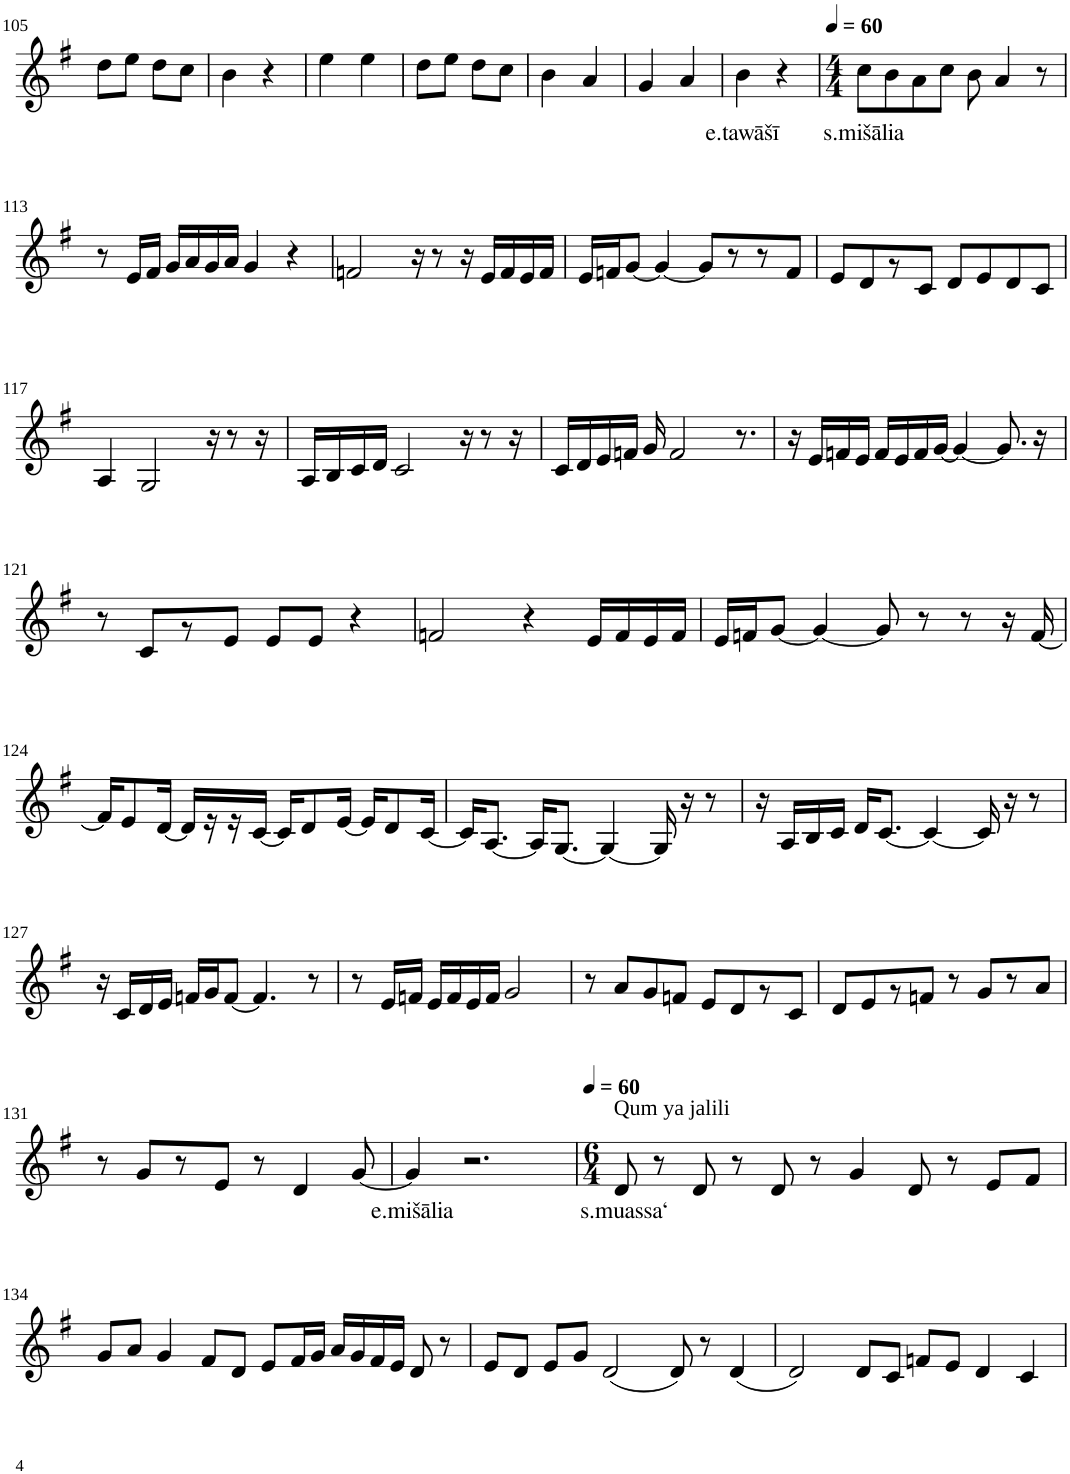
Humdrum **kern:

**kern	**text
*part1	*part1
*staff1	*staff1
*I"Violin	*
!!LO:PB:g=z
*clefG2	*
*k[f#]	*
*G:	*
*M2/4	*
=105	=105
8dd\L	.
8ee\J	.
8dd\L	.
8cc\J	.
=106	=106
4b\	.
4r	.
=107	=107
4ee\	.
4ee\	.
=108	=108
8dd\L	.
8ee\J	.
8dd\L	.
8cc\J	.
=109	=109
4b\	.
4a/	.
=110	=110
4g/	.
4a/	.
=111	=111
!	!LO:LY:b
4b\	e.tawāšī
4r	.
=112	=112
*M4/4	*
*MM60	*
!	!LO:LY:b
8cc\L	s.mišālia
8b\	.
8a\	.
8cc\J	.
8b\	.
4a/	.
8r	.
!!LO:LB:g=z
=113	=113
8r	.
16e/LL	.
16f#/JJ	.
16g/LL	.
16a/	.
16g/	.
16a/JJ	.
4g/	.
4r	.
=114	=114
2fn/	.
16r	.
8r	.
16r	.
16e/LL	.
16f/	.
16e/	.
16f/JJ	.
=115	=115
16e/LL	.
16fn/J	.
[8g/J	.
4g/_	.
8g/L]	.
8r	.
8r	.
8f/J	.
=116	=116
8e/L	.
8d/	.
8r	.
8c/J	.
8d/L	.
8e/	.
8d/	.
8c/J	.
!!LO:LB:g=z
=117	=117
4A/	.
2G/	.
16r	.
8r	.
16r	.
=118	=118
16A/LL	.
16B/	.
16c/	.
16d/JJ	.
2c/	.
16r	.
8r	.
16r	.
=119	=119
16c/LL	.
16d/	.
16e/	.
16fn/JJ	.
16g/	.
2f/	.
8.r	.
=120	=120
16r	.
16e/LL	.
16fn/	.
16e/JJ	.
16f/LL	.
16e/	.
16f/	.
[16g/JJ	.
4g/_	.
8.g/]	.
16r	.
!!LO:LB:g=z
=121	=121
8r	.
8c/L	.
8r	.
8e/J	.
8e/L	.
8e/J	.
4r	.
=122	=122
2fn/	.
4r	.
16e/LL	.
16f/	.
16e/	.
16f/JJ	.
=123	=123
16e/LL	.
16fn/J	.
[8g/J	.
4g/_	.
8g/]	.
8r	.
8r	.
16r	.
[16f/	.
!!LO:LB:g=z
=124	=124
16f/KL]	.
8e/	.
[16d/Jk	.
16d/LL]	.
16r	.
16r	.
[16c/JJ	.
16c/KL]	.
8d/	.
[16e/Jk	.
16e/KL]	.
8d/	.
[16c/Jk	.
=125	=125
16c/KL]	.
[8.A/J	.
16A/KL]	.
[8.G/J	.
4G/_	.
16G/]	.
16r	.
8r	.
=126	=126
16r	.
16A/LL	.
16B/	.
16c/JJ	.
16d/KL	.
[8.c/J	.
4c/_	.
16c/]	.
16r	.
8r	.
!!LO:LB:g=z
=127	=127
16r	.
16c/LL	.
16d/	.
16e/JJ	.
16fn/LL	.
16g/J	.
[8f/J	.
4.f/]	.
8r	.
=128	=128
8r	.
16e/LL	.
16fn/JJ	.
16e/LL	.
16f/	.
16e/	.
16f/JJ	.
2g/	.
=129	=129
8r	.
8a/L	.
8g/	.
8fn/J	.
8e/L	.
8d/	.
8r	.
8c/J	.
=130	=130
8d/L	.
8e/	.
8r	.
8fn/J	.
8r	.
8g/L	.
8r	.
8a/J	.
!!LO:LB:g=z
=131	=131
8r	.
8g/L	.
8r	.
8e/J	.
8r	.
4d/	.
[8g/	.
=132	=132
!	!LO:LY:b
4g/]	e.mišālia
2.r	.
=133	=133
*M6/4	*
*MM60	*
!LO:TX:a:t=Qum ya jalili	!
!	!LO:LY:b
8d/	s.muassa‘
8r	.
8d/	.
8r	.
8d/	.
8r	.
4g/	.
8d/	.
8r	.
8e/L	.
8f#/J	.
!!LO:LB:g=z
=134	=134
8g/L	.
8a/J	.
4g/	.
8f#/L	.
8d/J	.
8e/L	.
16f#/L	.
16g/JJ	.
16a/LL	.
16g/	.
16f#/	.
16e/JJ	.
8d/	.
8r	.
=135	=135
8e/L	.
8d/J	.
8e/L	.
8g/J	.
(2d/	.
8d/)	.
8r	.
(4d/	.
=136	=136
2d/)	.
8d/L	.
8c/J	.
8fn/L	.
8e/J	.
4d/	.
4c/	.
=	=
*-	*-
